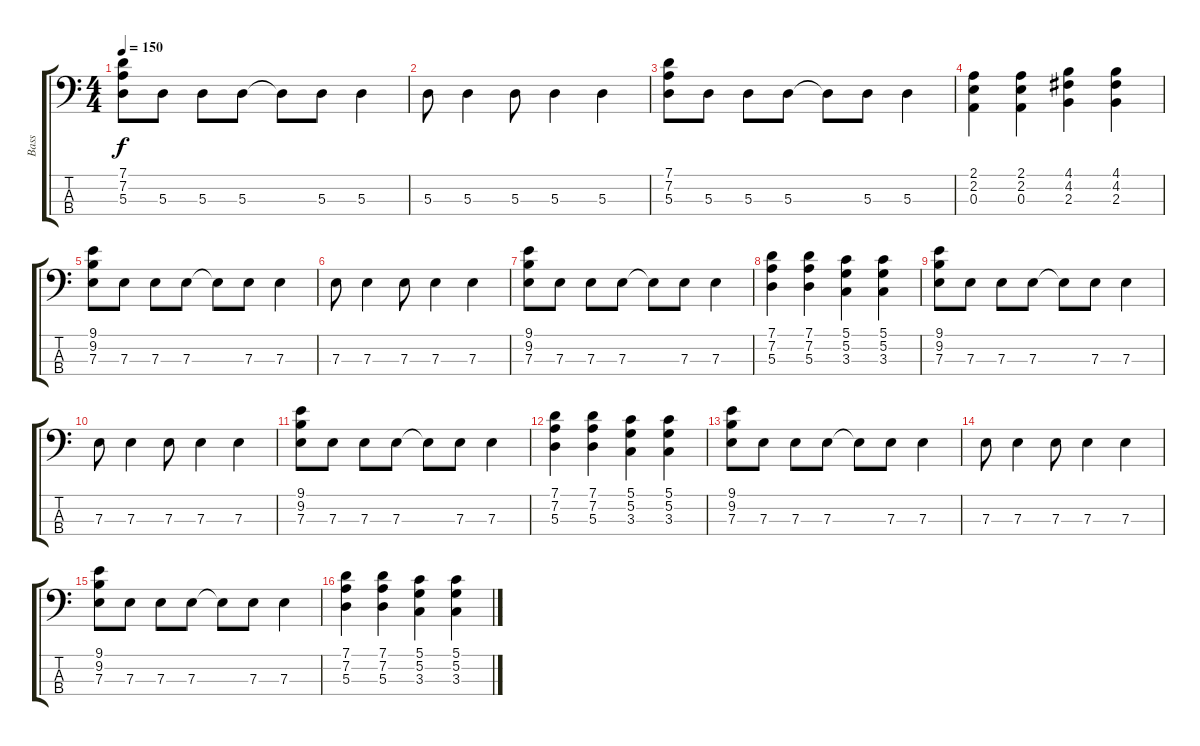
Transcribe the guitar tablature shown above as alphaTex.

\track ("Bass" "Bass") {instrument electricbassfinger}
\staff {score tabs}
\tuning (G2 D2 A1 E1) {hide}
\ts (4 4)
\tempo 150
\clef f4
\ks c
(7.1 7.2 5.3).8{dy f} 5.3.8 5.3.8 5.3.8 5.3{t}.8 5.3.8 5.3.4 |
5.3.8 5.3.4 5.3.8 5.3.4 5.3.4 |
(7.1 7.2 5.3).8 5.3.8 5.3.8 5.3.8 5.3{t}.8 5.3.8 5.3.4 |
(2.1 2.2 0.3).4 (2.1 2.2 0.3).4 (4.1 4.2 2.3).4 (4.1 4.2 2.3).4 |
(9.1 9.2 7.3).8 7.3.8 7.3.8 7.3.8 7.3{t}.8 7.3.8 7.3.4 |
7.3.8 7.3.4 7.3.8 7.3.4 7.3.4 |
(9.1 9.2 7.3).8 7.3.8 7.3.8 7.3.8 7.3{t}.8 7.3.8 7.3.4 |
(7.1 7.2 5.3).4 (7.1 7.2 5.3).4 (5.1 5.2 3.3).4 (5.1 5.2 3.3).4 |
(9.1 9.2 7.3).8 7.3.8 7.3.8 7.3.8 7.3{t}.8 7.3.8 7.3.4 |
7.3.8 7.3.4 7.3.8 7.3.4 7.3.4 |
(9.1 9.2 7.3).8 7.3.8 7.3.8 7.3.8 7.3{t}.8 7.3.8 7.3.4 |
(7.1 7.2 5.3).4 (7.1 7.2 5.3).4 (5.1 5.2 3.3).4 (5.1 5.2 3.3).4 |
(9.1 9.2 7.3).8 7.3.8 7.3.8 7.3.8 7.3{t}.8 7.3.8 7.3.4 |
7.3.8 7.3.4 7.3.8 7.3.4 7.3.4 |
(9.1 9.2 7.3).8 7.3.8 7.3.8 7.3.8 7.3{t}.8 7.3.8 7.3.4 |
(7.1 7.2 5.3).4 (7.1 7.2 5.3).4 (5.1 5.2 3.3).4 (5.1 5.2 3.3).4
